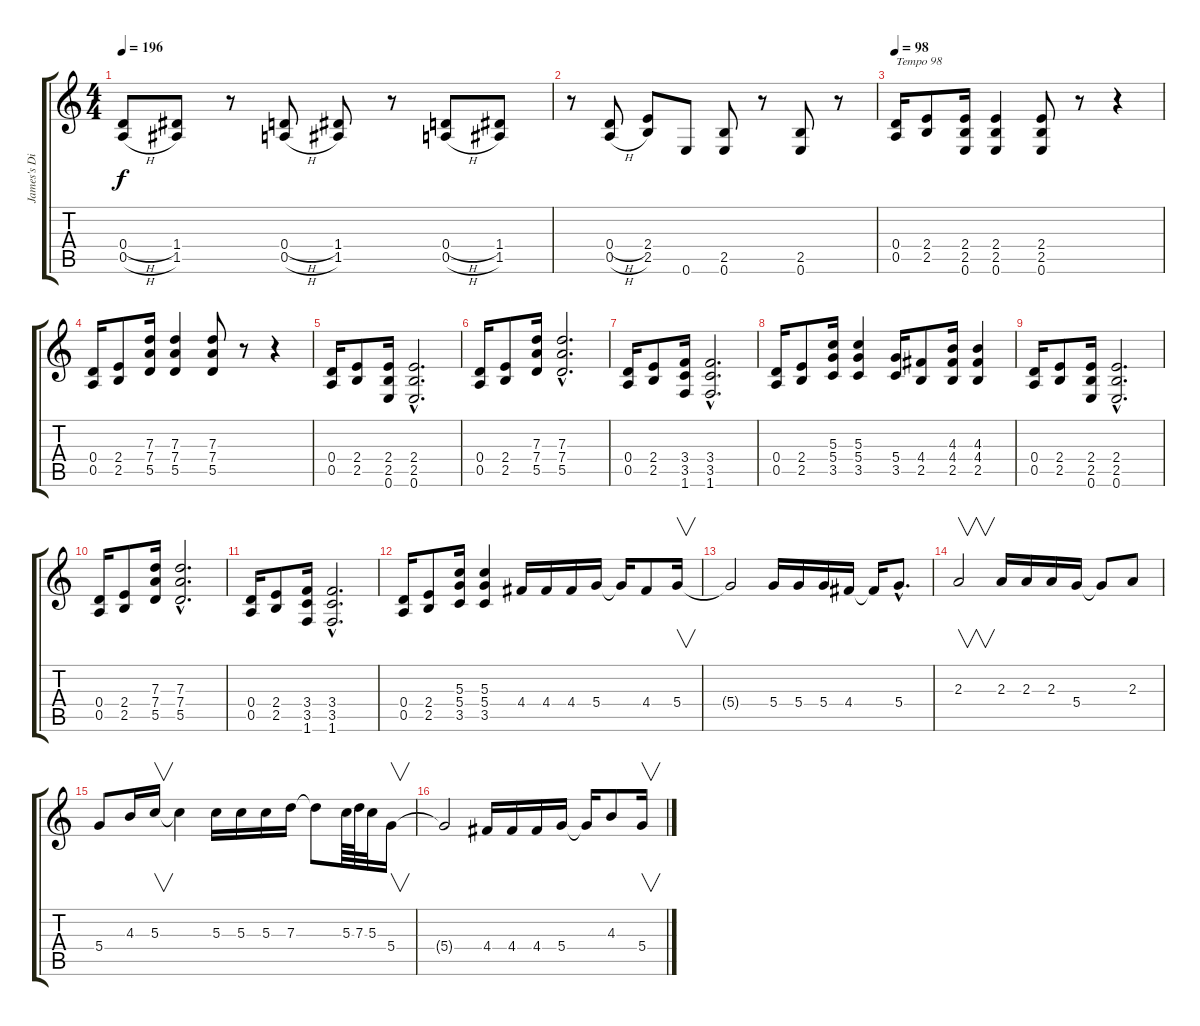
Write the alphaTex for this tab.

\track ("James's Distorsion" "James's Di") {instrument distortionguitar}
\staff {score tabs}
\tuning (E4 B3 G3 D3 A2 E2) {hide}
\ts (4 4)
\tempo 196
\clef g2
\ks c
(0.4{h} 0.5{h}).8{dy f} (1.4 1.5).8 r.8 (0.4{h} 0.5{h}).8 (1.4 1.5).8 r.8 (0.4{h} 0.5{h}).8 (1.4 1.5).8 |
r.8 (0.4{h} 0.5{h}).8 (2.4 2.5).8 0.6.8 (2.5 0.6).8 r.8 (2.5 0.6).8 r.8 |
\tempo 98
(0.4 0.5).16{txt "Tempo 98"} (2.4 2.5).8 (2.4 2.5 0.6).16 (2.4 2.5 0.6).4 (2.4 2.5 0.6).8 r.8 r.4 |
(0.4 0.5).16 (2.4 2.5).8 (7.3 7.4 5.5).16 (7.3 7.4 5.5).4 (7.3 7.4 5.5).8 r.8 r.4 |
(0.4 0.5).16 (2.4 2.5).8 (2.4 2.5 0.6).16 (2.4{hac} 2.5{hac} 0.6{hac}).2{d} |
(0.4 0.5).16 (2.4 2.5).8 (7.3 7.4 5.5).16 (7.3{hac} 7.4{hac} 5.5{hac}).2{d} |
(0.4 0.5).16 (2.4 2.5).8 (3.4 3.5 1.6).16 (3.4{hac} 3.5{hac} 1.6{hac}).2{d} |
(0.4 0.5).16 (2.4 2.5).8 (5.3 5.4 3.5).16 (5.3 5.4 3.5).4 (5.4 3.5).16 (4.4 2.5).8 (4.3 4.4 2.5).16 (4.3 4.4 2.5).4 |
(0.4 0.5).16 (2.4 2.5).8 (2.4 2.5 0.6).16 (2.4{hac} 2.5{hac} 0.6{hac}).2{d} |
(0.4 0.5).16 (2.4 2.5).8 (7.3 7.4 5.5).16 (7.3{hac} 7.4{hac} 5.5{hac}).2{d} |
(0.4 0.5).16 (2.4 2.5).8 (3.4 3.5 1.6).16 (3.4{hac} 3.5{hac} 1.6{hac}).2{d} |
(0.4 0.5).16 (2.4 2.5).8 (5.3 5.4 3.5).16 (5.3 5.4 3.5).4 4.4.16 4.4.16 4.4.16 5.4.16 5.4{t}.16 4.4.8 5.4.16{v} |
5.4{t}.2 5.4.16 5.4.16 5.4.16 4.4.16 4.4{t}.16 5.4{hac}.8{d} |
2.3.2{v} 2.3.16 2.3.16 2.3.16 5.4.16 5.4{t}.8 2.3.8 |
5.4.8 4.3.16 5.3.16{v} 5.3{t}.4 5.3.16 5.3.16 5.3.16 7.3.16 7.3{t}.8 5.3.64 7.3.64 5.3.32 5.4.16{v} |
5.4{t}.2 4.4.16 4.4.16 4.4.16 5.4.16 5.4{t}.16 4.3.8 5.4.16{v}
